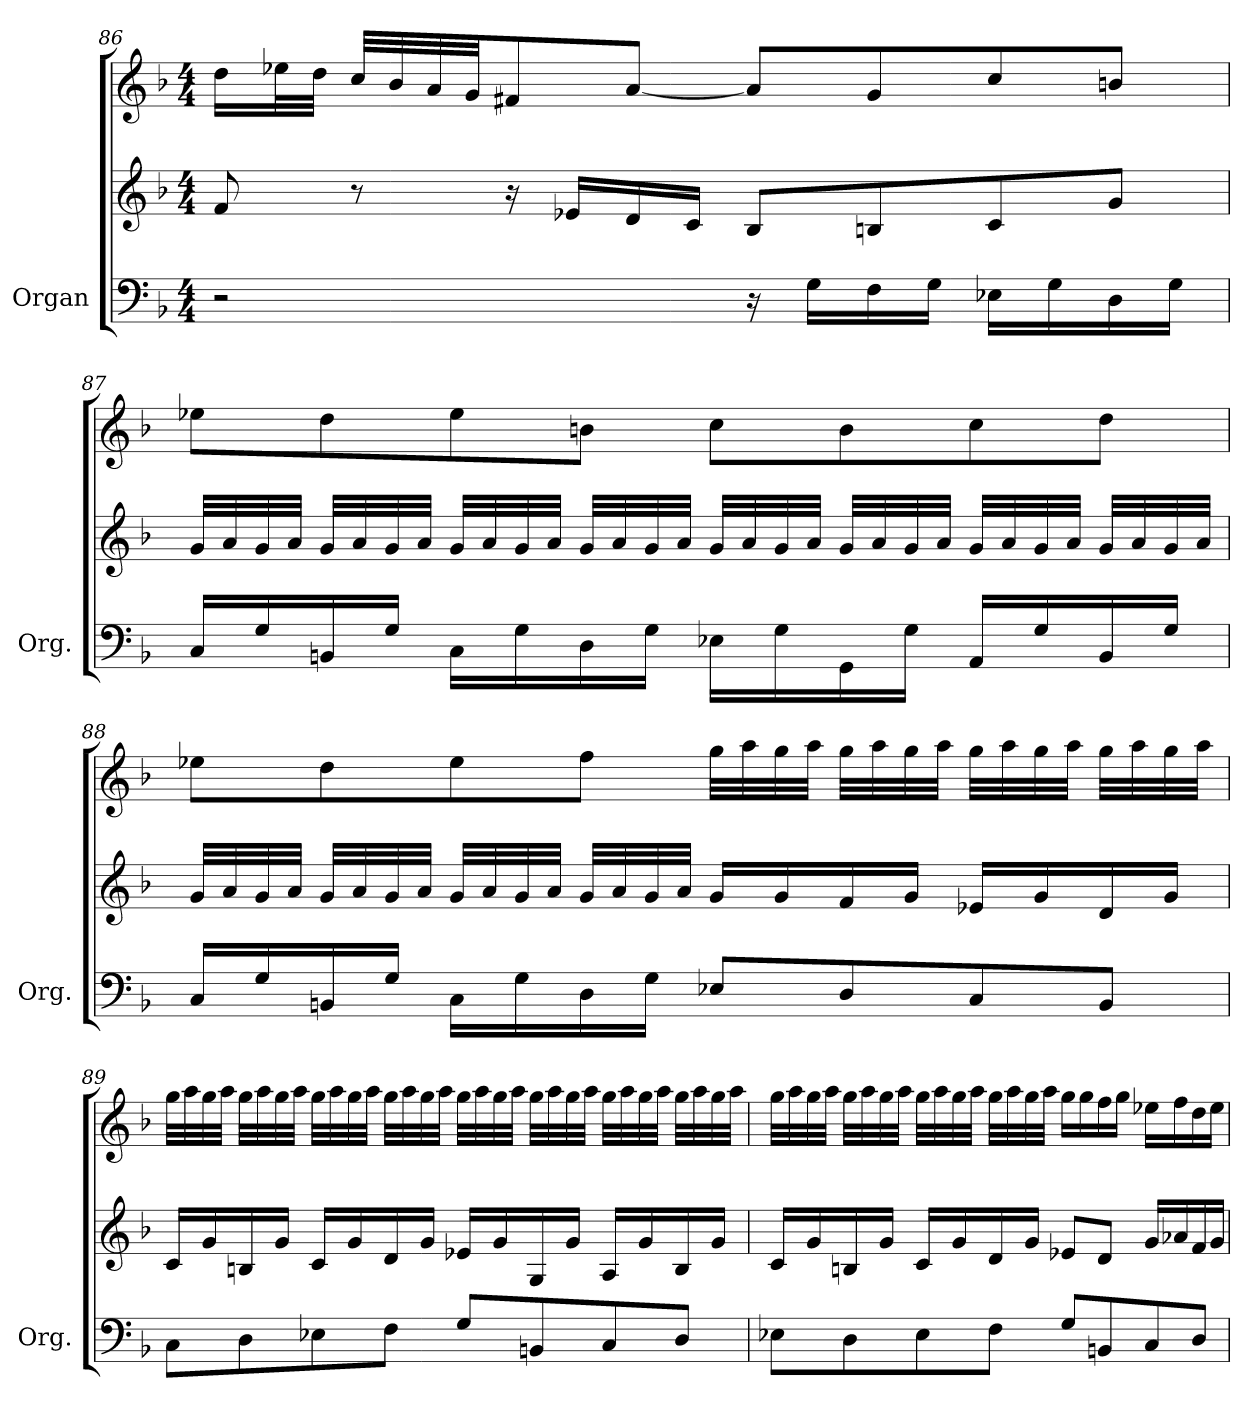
**kern	**kern	**kern
*part1	*part1	*part1
*staff3	*staff2	*staff1
*I"Organ	*	*
*I'Org.	*	*
!!LO:PB:g=z
*clefF4	*clefG2	*clefG2
*k[b-]	*k[b-]	*k[b-]
*F:	*F:	*F:
*M4/4	*M4/4	*M4/4
=86	=86	=86
2r	8f/	16dd\LL
.	.	32ee-X\L
.	.	32dd\JJJ
.	8r	32cc/LLL
.	.	32b-/
.	.	32a/
.	.	32g/JJ
.	16r	8f#X/
.	16e-X/LL	.
.	16d/	[8a/J
.	16c/JJ	.
16r	8B-/L	8a/L]
16G\LL	.	.
16F\	8Bn/	8g/
16G\JJ	.	.
16E-X\LL	8c/	8cc/
16G\	.	.
16D\	8g/J	8bn/J
16G\JJ	.	.
!!LO:LB:g=z
=87	=87	=87
16C/LL	32g/LLL	8ee-X\L
.	32a/	.
16G/	32g/	.
.	32a/JJJ	.
16BBn/	32g/LLL	8dd\
.	32a/	.
16G/JJ	32g/	.
.	32a/JJJ	.
16C\LL	32g/LLL	8ee-\
.	32a/	.
16G\	32g/	.
.	32a/JJJ	.
16D\	32g/LLL	8bn\J
.	32a/	.
16G\JJ	32g/	.
.	32a/JJJ	.
16E-X\LL	32g/LLL	8cc\L
.	32a/	.
16G\	32g/	.
.	32a/JJJ	.
16GG\	32g/LLL	8b\
.	32a/	.
16G\JJ	32g/	.
.	32a/JJJ	.
16AA/LL	32g/LLL	8cc\
.	32a/	.
16G/	32g/	.
.	32a/JJJ	.
16BB/	32g/LLL	8dd\J
.	32a/	.
16G/JJ	32g/	.
.	32a/JJJ	.
!!LO:LB:g=z
=88	=88	=88
16C/LL	32g/LLL	8ee-X\L
.	32a/	.
16G/	32g/	.
.	32a/JJJ	.
16BBn/	32g/LLL	8dd\
.	32a/	.
16G/JJ	32g/	.
.	32a/JJJ	.
16C\LL	32g/LLL	8ee-\
.	32a/	.
16G\	32g/	.
.	32a/JJJ	.
16D\	32g/LLL	8ff\J
.	32a/	.
16G\JJ	32g/	.
.	32a/JJJ	.
8E-X/L	16g/LL	32gg\LLL
.	.	32aa\
.	16g/	32gg\
.	.	32aa\JJJ
8D/	16f/	32gg\LLL
.	.	32aa\
.	16g/JJ	32gg\
.	.	32aa\JJJ
8C/	16e-X/LL	32gg\LLL
.	.	32aa\
.	16g/	32gg\
.	.	32aa\JJJ
8BB/J	16d/	32gg\LLL
.	.	32aa\
.	16g/JJ	32gg\
.	.	32aa\JJJ
!!LO:LB:g=z
=89	=89	=89
8C\L	16c/LL	32gg\LLL
.	.	32aa\
.	16g/	32gg\
.	.	32aa\JJJ
8D\	16Bn/	32gg\LLL
.	.	32aa\
.	16g/JJ	32gg\
.	.	32aa\JJJ
8E-X\	16c/LL	32gg\LLL
.	.	32aa\
.	16g/	32gg\
.	.	32aa\JJJ
8F\J	16d/	32gg\LLL
.	.	32aa\
.	16g/JJ	32gg\
.	.	32aa\JJJ
8G/L	16e-X/LL	32gg\LLL
.	.	32aa\
.	16g/	32gg\
.	.	32aa\JJJ
8BBn/	16G/	32gg\LLL
.	.	32aa\
.	16g/JJ	32gg\
.	.	32aa\JJJ
8C/	16A/LL	32gg\LLL
.	.	32aa\
.	16g/	32gg\
.	.	32aa\JJJ
8D/J	16B/	32gg\LLL
.	.	32aa\
.	16g/JJ	32gg\
.	.	32aa\JJJ
!!LO:PB:g=z
=90	=90	=90
8E-X\L	16c/LL	32gg\LLL
.	.	32aa\
.	16g/	32gg\
.	.	32aa\JJJ
8D\	16Bn/	32gg\LLL
.	.	32aa\
.	16g/JJ	32gg\
.	.	32aa\JJJ
8E-\	16c/LL	32gg\LLL
.	.	32aa\
.	16g/	32gg\
.	.	32aa\JJJ
8F\J	16d/	32gg\LLL
.	.	32aa\
.	16g/JJ	32gg\
.	.	32aa\JJJ
8G/L	8e-X/L	16gg\LL
.	.	16gg\
8BBn/	8d/J	16ff\
.	.	16gg\JJ
8C/	16g/LL	16ee-X\LL
.	16a-X/	16ff\
8D/J	16f/	16dd\
.	16g/JJ	16ee-\JJ
=	=	=
*-	*-	*-
